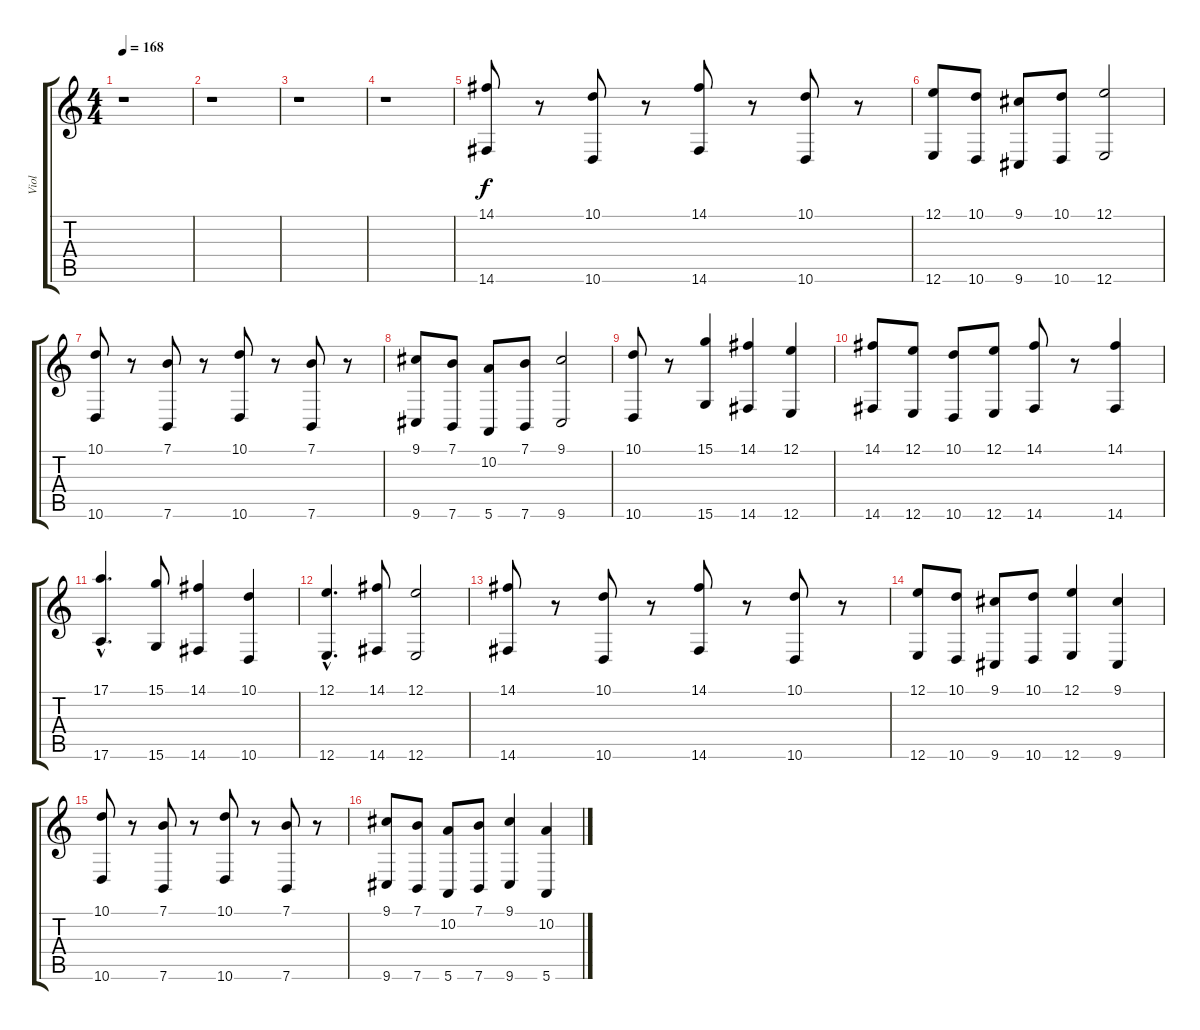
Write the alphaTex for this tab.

\track ("Viol" "Viol") {instrument violin}
\staff {score tabs}
\tuning (E4 B3 G3 D3 A2 E2) {hide}
\ts (4 4)
\tempo 168
\clef g2
\ks c
r.1{dy mf} |
r.1 |
r.1 |
r.1 |
\section ("" "")
(14.1 14.6).8{dy f} r.8 (10.1 10.6).8 r.8 (14.1 14.6).8 r.8 (10.1 10.6).8 r.8 |
(12.1 12.6).8 (10.1 10.6).8 (9.1 9.6).8 (10.1 10.6).8 (12.1 12.6).2 |
(10.1 10.6).8 r.8 (7.1 7.6).8 r.8 (10.1 10.6).8 r.8 (7.1 7.6).8 r.8 |
(9.1 9.6).8 (7.1 7.6).8 (10.2 5.6).8 (7.1 7.6).8 (9.1 9.6).2 |
(10.1 10.6).8 r.8 (15.1 15.6).4 (14.1 14.6).4 (12.1 12.6).4 |
(14.1 14.6).8 (12.1 12.6).8 (10.1 10.6).8 (12.1 12.6).8 (14.1 14.6).8 r.8 (14.1 14.6).4 |
(17.1{hac} 17.6{hac}).4{d} (15.1 15.6).8 (14.1 14.6).4 (10.1 10.6).4 |
(12.1{hac} 12.6{hac}).4{d} (14.1 14.6).8 (12.1 12.6).2 |
\section ("" "")
(14.1 14.6).8 r.8 (10.1 10.6).8 r.8 (14.1 14.6).8 r.8 (10.1 10.6).8 r.8 |
(12.1 12.6).8 (10.1 10.6).8 (9.1 9.6).8 (10.1 10.6).8 (12.1 12.6).4 (9.1 9.6).4 |
(10.1 10.6).8 r.8 (7.1 7.6).8 r.8 (10.1 10.6).8 r.8 (7.1 7.6).8 r.8 |
(9.1 9.6).8 (7.1 7.6).8 (10.2 5.6).8 (7.1 7.6).8 (9.1 9.6).4 (10.2 5.6).4
